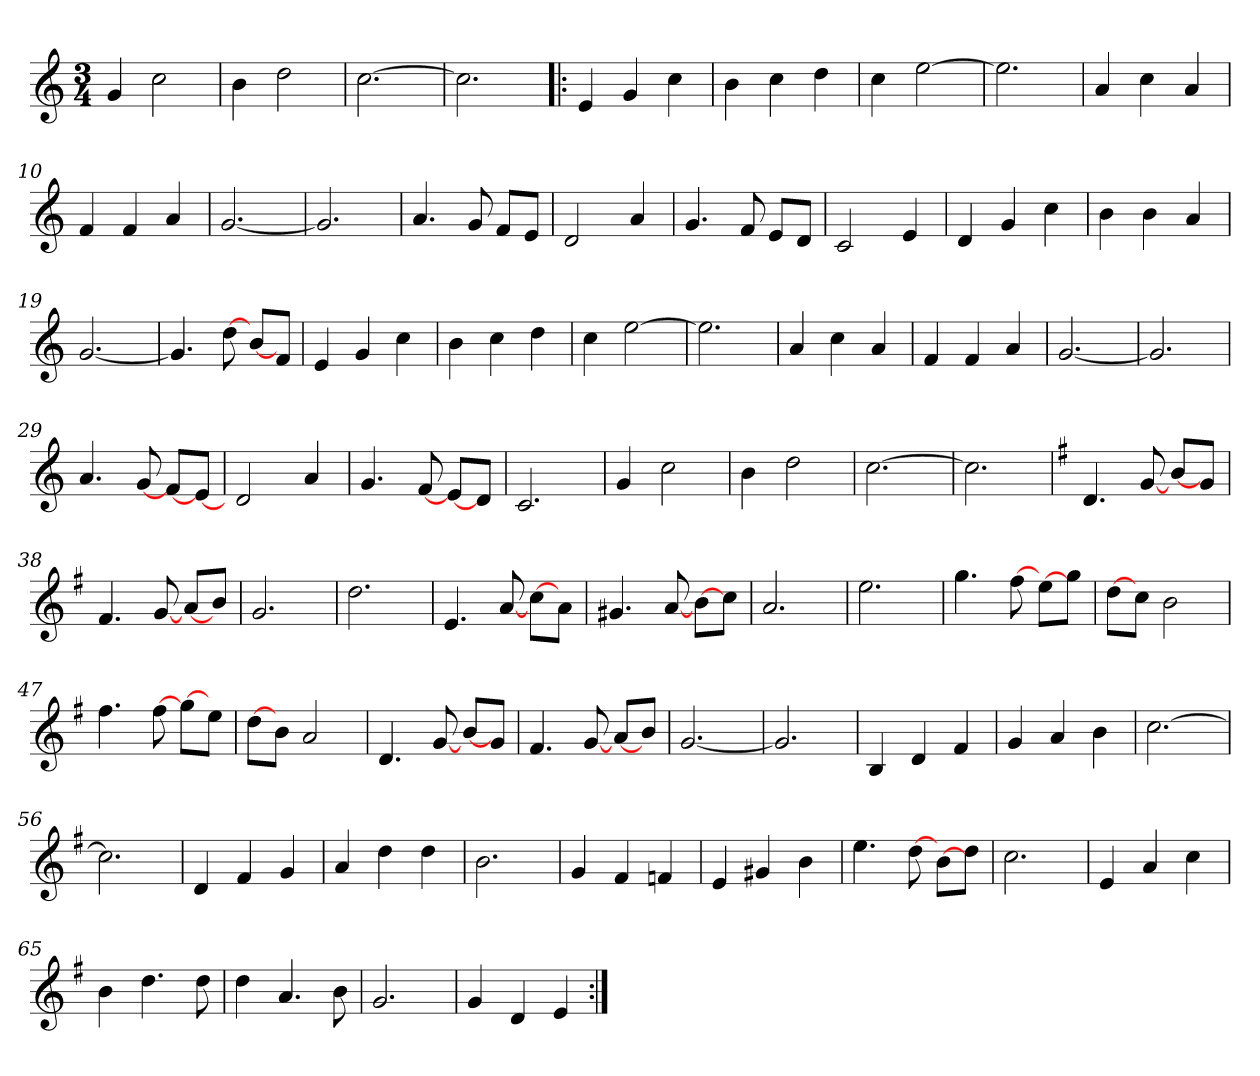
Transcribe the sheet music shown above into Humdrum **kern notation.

**kern
*part1
*staff1
*clefG2
*k[]
*C:
*M3/4
=1
4g/
2cc\
=2
4b\
2dd\
=3
[2.cc\
=4
2.cc\]
=5!|:
4e/
4g/
4cc\
=6
4b\
4cc\
4dd\
=7
4cc\
[2ee\
=8
2.ee\]
=9
4a/
4cc\
4a/
!!LO:LB:g=z
=10
4f/
4f/
4a/
=11
[2.g/
=12
2.g/]
=13
4.a/
8g/
8f/L
8e/J
=14
2d/
4a/
=15
4.g/
8f/
8e/L
8d/J
=16
2c/
4e/
=17
4d/
4g/
4cc\
=18
4b\
4b\
4a/
!!LO:LB:g=z
=19
[2.g/
=20
4.g/]
[8dd\
[8b/L
8f/J
=21
4e/
4g/
4cc\
=22
4b\
4cc\
4dd\
=23
4cc\
[2ee\
=24
2.ee\]
=25
4a/
4cc\
4a/
=26
4f/
4f/
4a/
=27
[2.g/
!!LO:LB:g=z
=28
2.g/]
=29
4.a/
[8g/
[8f/L
[8e/J
=30
2d/
4a/
=31
4.g/
[8f/
[8e/L
8d/J
=32
2.c/
=33
4g/
2cc\
=34
4b\
2dd\
=35
[2.cc\
=36
2.cc\]
!!LO:LB:g=z
=37!
*k[f#]
*G:
4.d/
[8g/
[8b/L
8g/J
=38
4.f#/
[8g/
[8a/L
8b/J
=39
2.g/
=40
2.dd\
=41
4.e/
[8a/
[8cc\L
8a\J
=42
4.g#X/
[8a/
[8b\L
8cc\J
=43
2.a/
=44
2.ee\
!!LO:LB:g=z
=45
4.gg\
[8ff#\
[8ee\L
8gg\J
=46
[8dd\L
8cc\J
2b\
=47
4.ff#\
[8ff#\
[8gg\L
8ee\J
=48
[8dd\L
8b\J
2a/
=49
4.d/
[8g/
[8b/L
8g/J
=50
4.f#/
[8g/
[8a/L
8b/J
=51
[2.g/
!!LO:LB:g=z
=52
2.g/]
=53
4B/
4d/
4f#/
=54
4g/
4a/
4b\
=55
[2.cc\
=56
2.cc\]
=57
4d/
4f#/
4g/
=58
4a/
4dd\
4dd\
=59
2.b\
=60
4g/
4f#/
4fn/
!!LO:LB:g=z
=61
4e/
4g#X/
4b\
=62
4.ee\
[8dd\
[8b\L
8dd\J
=63
2.cc\
=64
4e/
4a/
4cc\
=65
4b\
4.dd\
8dd\
=66
4dd\
4.a/
8b\
=67
2.g/
=68
4g/
4d/
4e/
=:|!
*-
